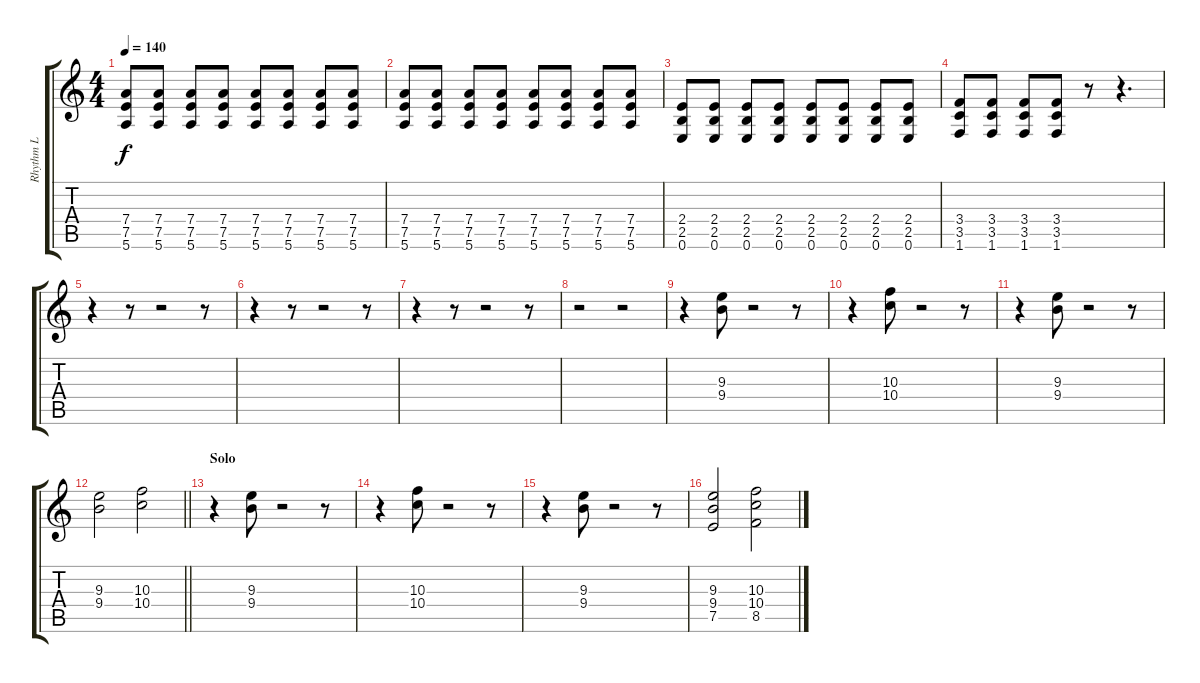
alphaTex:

\track ("Rhythm L" "Rhythm L") {instrument distortionguitar}
\staff {score tabs}
\tuning (E4 B3 G3 D3 A2 E2) {hide}
\ts (4 4)
\tempo 140
\clef g2
\ks c
(7.4 7.5 5.6).8{dy f} (7.4 7.5 5.6).8 (7.4 7.5 5.6).8 (7.4 7.5 5.6).8 (7.4 7.5 5.6).8 (7.4 7.5 5.6).8 (7.4 7.5 5.6).8 (7.4 7.5 5.6).8 |
(7.4 7.5 5.6).8 (7.4 7.5 5.6).8 (7.4 7.5 5.6).8 (7.4 7.5 5.6).8 (7.4 7.5 5.6).8 (7.4 7.5 5.6).8 (7.4 7.5 5.6).8 (7.4 7.5 5.6).8 |
(2.4 2.5 0.6).8 (2.4 2.5 0.6).8 (2.4 2.5 0.6).8 (2.4 2.5 0.6).8 (2.4 2.5 0.6).8 (2.4 2.5 0.6).8 (2.4 2.5 0.6).8 (2.4 2.5 0.6).8 |
(3.4 3.5 1.6).8 (3.4 3.5 1.6).8 (3.4 3.5 1.6).8 (3.4 3.5 1.6).8 r.8 r.4{d} |
r.4 r.8 r.2 r.8 |
r.4 r.8 r.2 r.8 |
r.4 r.8 r.2 r.8 |
r.2 r.2 |
r.4 (9.3 9.4).8 r.2 r.8 |
r.4 (10.3 10.4).8 r.2 r.8 |
r.4 (9.3 9.4).8 r.2 r.8 |
\barLineRight lightlight
(9.3 9.4).2 (10.3 10.4).2 |
\section ("" "Solo")
r.4 (9.3 9.4).8 r.2 r.8 |
r.4 (10.3 10.4).8 r.2 r.8 |
r.4 (9.3 9.4).8 r.2 r.8 |
(9.3 9.4 7.5).2 (10.3 10.4 8.5).2
